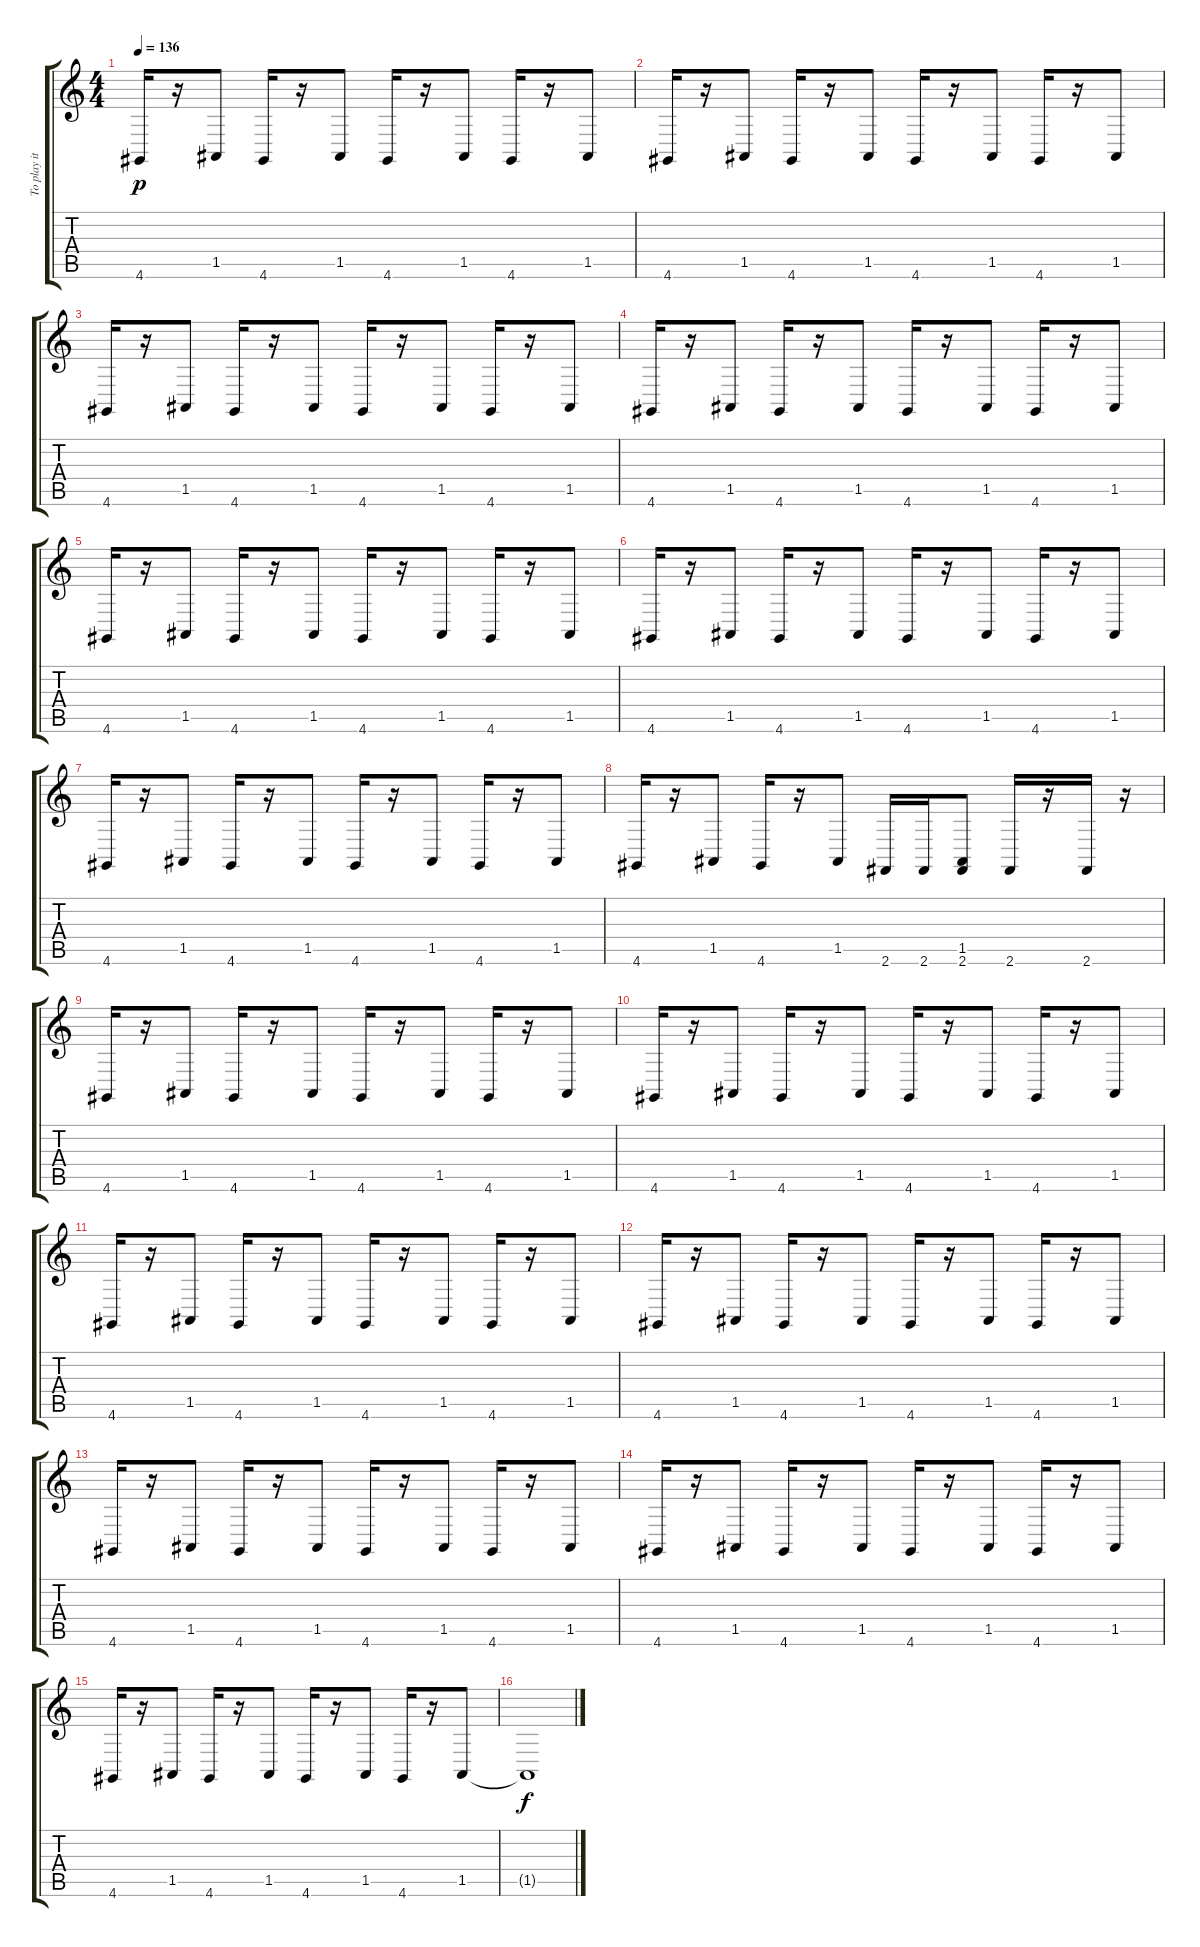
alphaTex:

\track ("To play it correctly : " "To play it") {instrument seashore}
\staff {score tabs}
\tuning (E4 B3 G3 D3 A2 E2) {hide}
\ts (4 4)
\tempo 136
\clef g2
\ks c
4.6.16{dy p} r.16 1.5.8 4.6.16 r.16 1.5.8 4.6.16 r.16 1.5.8 4.6.16 r.16 1.5.8 |
4.6.16 r.16 1.5.8 4.6.16 r.16 1.5.8 4.6.16 r.16 1.5.8 4.6.16 r.16 1.5.8 |
4.6.16 r.16 1.5.8 4.6.16 r.16 1.5.8 4.6.16 r.16 1.5.8 4.6.16 r.16 1.5.8 |
4.6.16 r.16 1.5.8 4.6.16 r.16 1.5.8 4.6.16 r.16 1.5.8 4.6.16 r.16 1.5.8 |
4.6.16 r.16 1.5.8 4.6.16 r.16 1.5.8 4.6.16 r.16 1.5.8 4.6.16 r.16 1.5.8 |
4.6.16 r.16 1.5.8 4.6.16 r.16 1.5.8 4.6.16 r.16 1.5.8 4.6.16 r.16 1.5.8 |
4.6.16 r.16 1.5.8 4.6.16 r.16 1.5.8 4.6.16 r.16 1.5.8 4.6.16 r.16 1.5.8 |
4.6.16 r.16 1.5.8 4.6.16 r.16 1.5.8 2.6.16 2.6.16 (1.5 2.6).8 2.6.16 r.16 2.6.16 r.16 |
4.6.16 r.16 1.5.8 4.6.16 r.16 1.5.8 4.6.16 r.16 1.5.8 4.6.16 r.16 1.5.8 |
4.6.16 r.16 1.5.8 4.6.16 r.16 1.5.8 4.6.16 r.16 1.5.8 4.6.16 r.16 1.5.8 |
4.6.16 r.16 1.5.8 4.6.16 r.16 1.5.8 4.6.16 r.16 1.5.8 4.6.16 r.16 1.5.8 |
4.6.16 r.16 1.5.8 4.6.16 r.16 1.5.8 4.6.16 r.16 1.5.8 4.6.16 r.16 1.5.8 |
4.6.16 r.16 1.5.8 4.6.16 r.16 1.5.8 4.6.16 r.16 1.5.8 4.6.16 r.16 1.5.8 |
4.6.16 r.16 1.5.8 4.6.16 r.16 1.5.8 4.6.16 r.16 1.5.8 4.6.16 r.16 1.5.8 |
4.6.16 r.16 1.5.8 4.6.16 r.16 1.5.8 4.6.16 r.16 1.5.8 4.6.16 r.16 1.5.8 |
1.5{t}.1{dy f}
